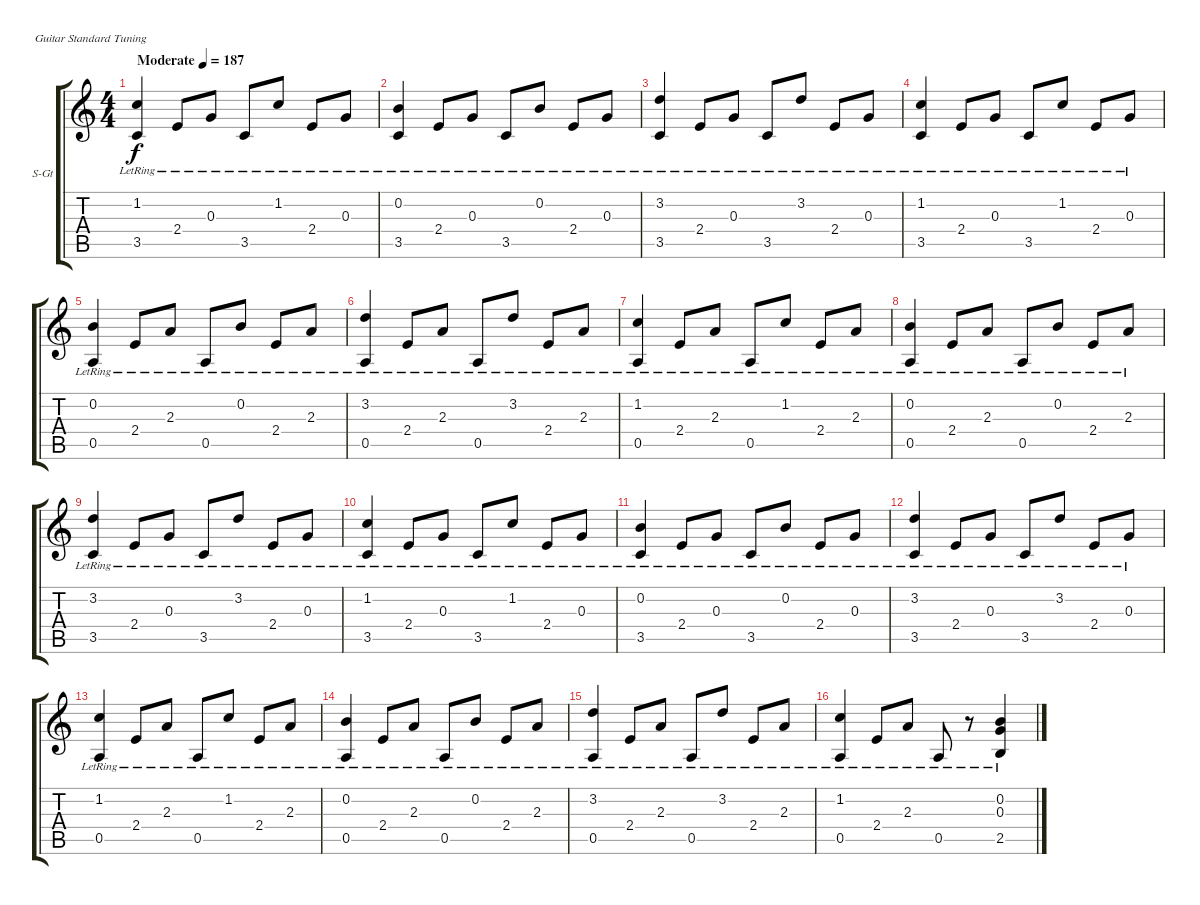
\bracketExtendMode groupsimilarinstruments
\firstSystemTrackNameOrientation horizontal
\otherSystemsTrackNameOrientation horizontal
\track ("Track 1" "S-Gt") {instrument acousticguitarsteel}
\staff {score tabs}
\tuning (E4 B3 G3 D3 A2 E2)
\ts (4 4)
\beaming (8 2 2 2 2)
\tempo (187 "Moderate")
\clef g2
\ks c
(1.2{lr} 3.5{lr}).4{dy f instrument acousticguitarsteel} 2.4{lr}.8 0.3{lr}.8 3.5{lr}.8 1.2{lr}.8 2.4{lr}.8 0.3{lr}.8 |
(0.2{lr} 3.5{lr}).4 2.4{lr}.8 0.3{lr}.8 3.5{lr}.8 0.2{lr}.8 2.4{lr}.8 0.3{lr}.8 |
(3.2{lr} 3.5{lr}).4 2.4{lr}.8 0.3{lr}.8 3.5{lr}.8 3.2{lr}.8 2.4{lr}.8 0.3{lr}.8 |
(1.2{lr} 3.5{lr}).4 2.4{lr}.8 0.3{lr}.8 3.5{lr}.8 1.2{lr}.8 2.4{lr}.8 0.3{lr}.8 |
(0.2{lr} 0.5{lr}).4 2.4{lr}.8 2.3{lr}.8 0.5{lr}.8 0.2{lr}.8 2.4{lr}.8 2.3{lr}.8 |
(3.2{lr} 0.5{lr}).4 2.4{lr}.8 2.3{lr}.8 0.5{lr}.8 3.2{lr}.8 2.4{lr}.8 2.3{lr}.8 |
(1.2{lr} 0.5{lr}).4 2.4{lr}.8 2.3{lr}.8 0.5{lr}.8 1.2{lr}.8 2.4{lr}.8 2.3{lr}.8 |
(0.2{lr} 0.5{lr}).4 2.4{lr}.8 2.3{lr}.8 0.5{lr}.8 0.2{lr}.8 2.4{lr}.8 2.3{lr}.8 |
(3.2{lr} 3.5{lr}).4 2.4{lr}.8 0.3{lr}.8 3.5{lr}.8 3.2{lr}.8 2.4{lr}.8 0.3{lr}.8 |
(1.2{lr} 3.5{lr}).4 2.4{lr}.8 0.3{lr}.8 3.5{lr}.8 1.2{lr}.8 2.4{lr}.8 0.3{lr}.8 |
(0.2{lr} 3.5{lr}).4 2.4{lr}.8 0.3{lr}.8 3.5{lr}.8 0.2{lr}.8 2.4{lr}.8 0.3{lr}.8 |
(3.2{lr} 3.5{lr}).4 2.4{lr}.8 0.3{lr}.8 3.5{lr}.8 3.2{lr}.8 2.4{lr}.8 0.3{lr}.8 |
(1.2{lr} 0.5{lr}).4 2.4{lr}.8 2.3{lr}.8 0.5{lr}.8 1.2{lr}.8 2.4{lr}.8 2.3{lr}.8 |
(0.2{lr} 0.5{lr}).4 2.4{lr}.8 2.3{lr}.8 0.5{lr}.8 0.2{lr}.8 2.4{lr}.8 2.3{lr}.8 |
(3.2{lr} 0.5{lr}).4 2.4{lr}.8 2.3{lr}.8 0.5{lr}.8 3.2{lr}.8 2.4{lr}.8 2.3{lr}.8 |
(1.2{lr} 0.5{lr}).4 2.4{lr}.8 2.3{lr}.8 0.5{lr}.8 r.8 (0.2{lr} 0.3{lr} 2.5{lr}).4
